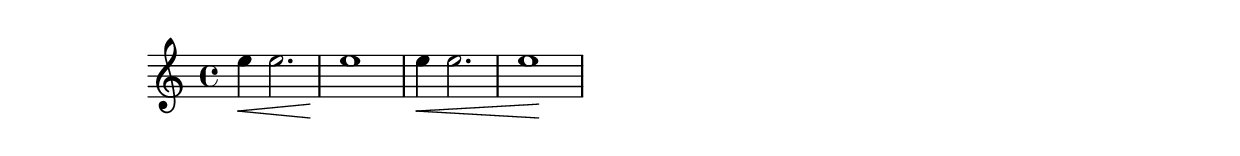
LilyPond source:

%% Do not edit this file; it is auto-generated from LSR http://lsr.dsi.unimi.it
%% This file is in the public domain.
\version "2.12.3"

\header {
  lsrtags = "expressive-marks, tweaks-and-overrides"

  texidoces = "
Si la nota que da fin a un regulador cae sobre la primera parte de
un compás, el regulador se detiene en la línea divisoria
inmediatamente precedente.  Se puede controlar este comportamiento
sobreescribiendo la propiedad @code{to-barline}.

"
  doctitlees = "Establecer el comportamiento de los reguladores en las barras de compás"
  
%% Translation of GIT committish :<6ce7f350682dfa99af97929be1dec6b9f1cbc01a>
texidocde = "
Wenn die Note, an welcher eine Crescendo-Klammer endet, die erste Note
eines Taktes ist, wird die Klammer an der vorhergehenden Tatklinie
beendet.  Dieses Verhalten kann auch mit der Eigenschaft
@code{'to-barline} geändert werden:
"
  doctitlede = "Das Verhalten von Crescendo-Klammern an Taktlinien beeinflussen"

  texidoc = "
If the note which ends a hairpin falls on a downbeat, the hairpin stops
at the bar line immediately preceding.  This behavior can be controlled
by overriding the @code{'to-barline} property.

"
  doctitle = "Setting hairpin behavior at bar lines"
} % begin verbatim

\relative c'' {
  e4\< e2.
  e1\!
  \override Hairpin #'to-barline = ##f
  e4\< e2.
  e1\!
}
